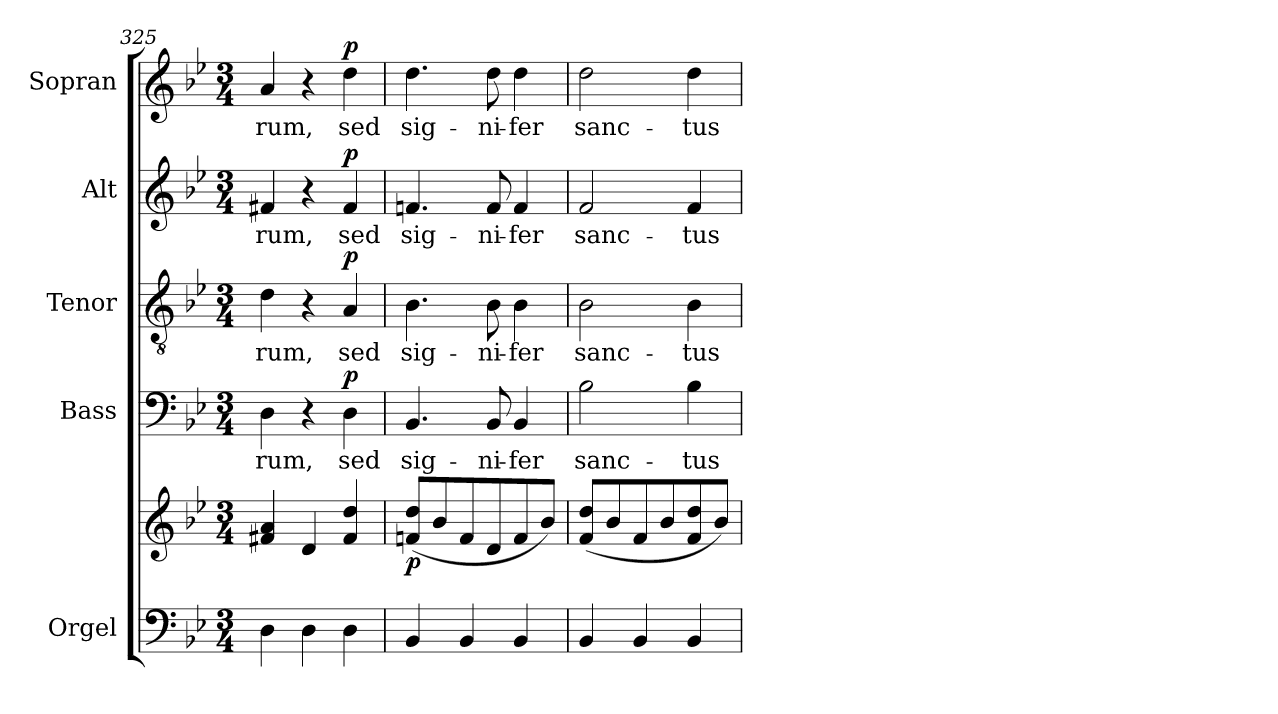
**kern	**kern	**dynam	**kern	**text	**dynam	**kern	**text	**dynam	**kern	**text	**dynam	**kern	**text	**dynam
*part5	*part5	*part5	*part4	*part4	*part4	*part3	*part3	*part3	*part2	*part2	*part2	*part1	*part1	*part1
*staff6	*staff5	*staff5/6	*staff4	*staff4	*staff4	*staff3	*staff3	*staff3	*staff2	*staff2	*staff2	*staff1	*staff1	*staff1
*I"Orgel	*	*	*I"Bass	*	*	*I"Tenor	*	*	*I"Alt	*	*	*I"Sopran	*	*
*I'Org.	*	*	*I'B.	*	*	*I'T.	*	*	*I'A.	*	*	*I'S.	*	*
*clefF4	*clefG2	*	*clefF4	*	*	*clefGv2	*	*	*clefG2	*	*	*clefG2	*	*
*k[b-e-]	*k[b-e-]	*	*k[b-e-]	*	*	*k[b-e-]	*	*	*k[b-e-]	*	*	*k[b-e-]	*	*
*B-:	*B-:	*	*B-:	*	*	*B-:	*	*	*B-:	*	*	*B-:	*	*
*M3/4	*M3/4	*	*M3/4	*	*	*M3/4	*	*	*M3/4	*	*	*M3/4	*	*
=325	=325	=325	=325	=325	=325	=325	=325	=325	=325	=325	=325	=325	=325	=325
!	!	!	!	!LO:LY:b	!	!	!LO:LY:b	!	!	!LO:LY:b	!	!	!LO:LY:b	!
4D\	4f#X/ 4a/	.	4D\	-rum,	.	4d\	-rum,	.	4f#X/	-rum,	.	4a/	-rum,	.
4D\	4d/	.	4r	.	.	4r	.	.	4r	.	.	4r	.	.
!	!	!	!	!LO:LY:b	!LO:DY:a	!	!LO:LY:b	!LO:DY:a	!	!LO:LY:b	!LO:DY:a	!	!LO:LY:b	!LO:DY:a
4D\	4f#/ 4dd/	.	4D\	sed	p	4A/	sed	p	4f#/	sed	p	4dd\	sed	p
=326	=326	=326	=326	=326	=326	=326	=326	=326	=326	=326	=326	=326	=326	=326
!	!	!LO:DY:b	!	!LO:LY:b	!	!	!LO:LY:b	!	!	!LO:LY:b	!	!	!LO:LY:b	!
4BB-/	(<8fn/ 8dd/L	p	4.BB-/	sig-	.	4.B-\	sig-	.	4.fn/	sig-	.	4.dd\	sig-	.
.	8b-/	.	.	.	.	.	.	.	.	.	.	.	.	.
4BB-/	8f/	.	.	.	.	.	.	.	.	.	.	.	.	.
!	!	!	!	!LO:LY:b	!	!	!LO:LY:b	!	!	!LO:LY:b	!	!	!LO:LY:b	!
.	8d/	.	8BB-/	-ni-	.	8B-\	-ni-	.	8f/	-ni-	.	8dd\	-ni-	.
!	!	!	!	!LO:LY:b	!	!	!LO:LY:b	!	!	!LO:LY:b	!	!	!LO:LY:b	!
4BB-/	8f/	.	4BB-/	-fer	.	4B-\	-fer	.	4f/	-fer	.	4dd\	-fer	.
.	8b-/J)	.	.	.	.	.	.	.	.	.	.	.	.	.
!!LO:LB:g=z
=327	=327	=327	=327	=327	=327	=327	=327	=327	=327	=327	=327	=327	=327	=327
!	!	!	!	!LO:LY:b	!	!	!LO:LY:b	!	!	!LO:LY:b	!	!	!LO:LY:b	!
4BB-/	(<8f/ 8dd/L	.	2B-\	sanc-	.	2B-\	sanc-	.	2f/	sanc-	.	2dd\	sanc-	.
.	8b-/	.	.	.	.	.	.	.	.	.	.	.	.	.
4BB-/	8f/	.	.	.	.	.	.	.	.	.	.	.	.	.
.	8b-/	.	.	.	.	.	.	.	.	.	.	.	.	.
!	!	!	!	!LO:LY:b	!	!	!LO:LY:b	!	!	!LO:LY:b	!	!	!LO:LY:b	!
4BB-/	8f/ 8dd/	.	4B-\	-tus	.	4B-\	-tus	.	4f/	-tus	.	4dd\	-tus	.
.	8b-/J)	.	.	.	.	.	.	.	.	.	.	.	.	.
=	=	=	=	=	=	=	=	=	=	=	=	=	=	=
*-	*-	*-	*-	*-	*-	*-	*-	*-	*-	*-	*-	*-	*-	*-
